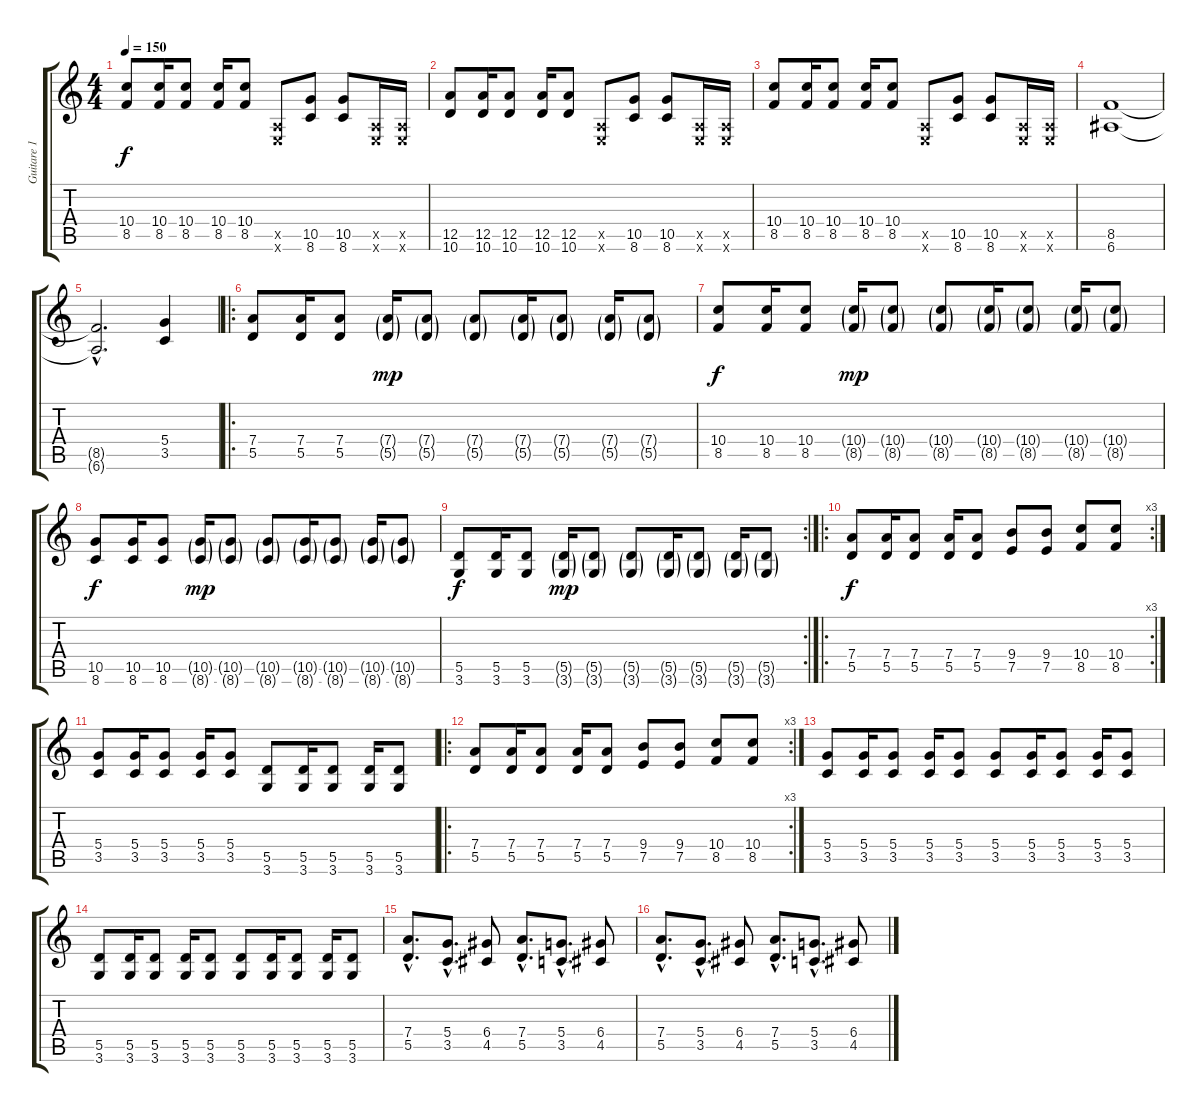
\track ("Guitare 1" "Guitare 1") {instrument distortionguitar}
\staff {score tabs}
\tuning (E4 B3 G3 D3 A2 E2) {hide}
\ts (4 4)
\tempo 150
\clef g2
\ks c
(10.4 8.5).8{dy f} (10.4 8.5).16 (10.4 8.5).8 (10.4 8.5).16 (10.4 8.5).8 (0.5{x} 0.6{x}).8 (10.5 8.6).8 (10.5 8.6).8 (0.5{x} 0.6{x}).16 (0.5{x} 0.6{x}).16 |
(12.5 10.6).8 (12.5 10.6).16 (12.5 10.6).8 (12.5 10.6).16 (12.5 10.6).8 (0.5{x} 0.6{x}).8 (10.5 8.6).8 (10.5 8.6).8 (0.5{x} 0.6{x}).16 (0.5{x} 0.6{x}).16 |
(10.4 8.5).8 (10.4 8.5).16 (10.4 8.5).8 (10.4 8.5).16 (10.4 8.5).8 (0.5{x} 0.6{x}).8 (10.5 8.6).8 (10.5 8.6).8 (0.5{x} 0.6{x}).16 (0.5{x} 0.6{x}).16 |
(8.5 6.6).1 |
(8.5{hac t} 6.6{hac t}).2{d} (5.4 3.5).4 |
\ro
(7.4 5.5).8 (7.4 5.5).16 (7.4 5.5).8 (7.4{g} 5.5{g}).16{dy mp} (7.4{g} 5.5{g}).8 (7.4{g} 5.5{g}).8 (7.4{g} 5.5{g}).16 (7.4{g} 5.5{g}).8 (7.4{g} 5.5{g}).16 (7.4{g} 5.5{g}).8 |
(10.4 8.5).8{dy f} (10.4 8.5).16 (10.4 8.5).8 (10.4{g} 8.5{g}).16{dy mp} (10.4{g} 8.5{g}).8 (10.4{g} 8.5{g}).8 (10.4{g} 8.5{g}).16 (10.4{g} 8.5{g}).8 (10.4{g} 8.5{g}).16 (10.4{g} 8.5{g}).8 |
(10.5 8.6).8{dy f} (10.5 8.6).16 (10.5 8.6).8 (10.5{g} 8.6{g}).16{dy mp} (10.5{g} 8.6{g}).8 (10.5{g} 8.6{g}).8 (10.5{g} 8.6{g}).16 (10.5{g} 8.6{g}).8 (10.5{g} 8.6{g}).16 (10.5{g} 8.6{g}).8 |
\rc 2
(5.5 3.6).8{dy f} (5.5 3.6).16 (5.5 3.6).8 (5.5{g} 3.6{g}).16{dy mp} (5.5{g} 3.6{g}).8 (5.5{g} 3.6{g}).8 (5.5{g} 3.6{g}).16 (5.5{g} 3.6{g}).8 (5.5{g} 3.6{g}).16 (5.5{g} 3.6{g}).8 |
\ro
\rc 3
(7.4 5.5).8{dy f} (7.4 5.5).16 (7.4 5.5).8 (7.4 5.5).16 (7.4 5.5).8 (9.4 7.5).8 (9.4 7.5).8 (10.4 8.5).8 (10.4 8.5).8 |
(5.4 3.5).8 (5.4 3.5).16 (5.4 3.5).8 (5.4 3.5).16 (5.4 3.5).8 (5.5 3.6).8 (5.5 3.6).16 (5.5 3.6).8 (5.5 3.6).16 (5.5 3.6).8 |
\ro
\rc 3
(7.4 5.5).8 (7.4 5.5).16 (7.4 5.5).8 (7.4 5.5).16 (7.4 5.5).8 (9.4 7.5).8 (9.4 7.5).8 (10.4 8.5).8 (10.4 8.5).8 |
(5.4 3.5).8 (5.4 3.5).16 (5.4 3.5).8 (5.4 3.5).16 (5.4 3.5).8 (5.4 3.5).8 (5.4 3.5).16 (5.4 3.5).8 (5.4 3.5).16 (5.4 3.5).8 |
(5.5 3.6).8 (5.5 3.6).16 (5.5 3.6).8 (5.5 3.6).16 (5.5 3.6).8 (5.5 3.6).8 (5.5 3.6).16 (5.5 3.6).8 (5.5 3.6).16 (5.5 3.6).8 |
(7.4{hac} 5.5{hac}).8{d} (5.4{hac} 3.5{hac}).8{d} (6.4 4.5).8 (7.4{hac} 5.5{hac}).8{d} (5.4{hac} 3.5{hac}).8{d} (6.4 4.5).8 |
(7.4{hac} 5.5{hac}).8{d} (5.4{hac} 3.5{hac}).8{d} (6.4 4.5).8 (7.4{hac} 5.5{hac}).8{d} (5.4{hac} 3.5{hac}).8{d} (6.4 4.5).8
